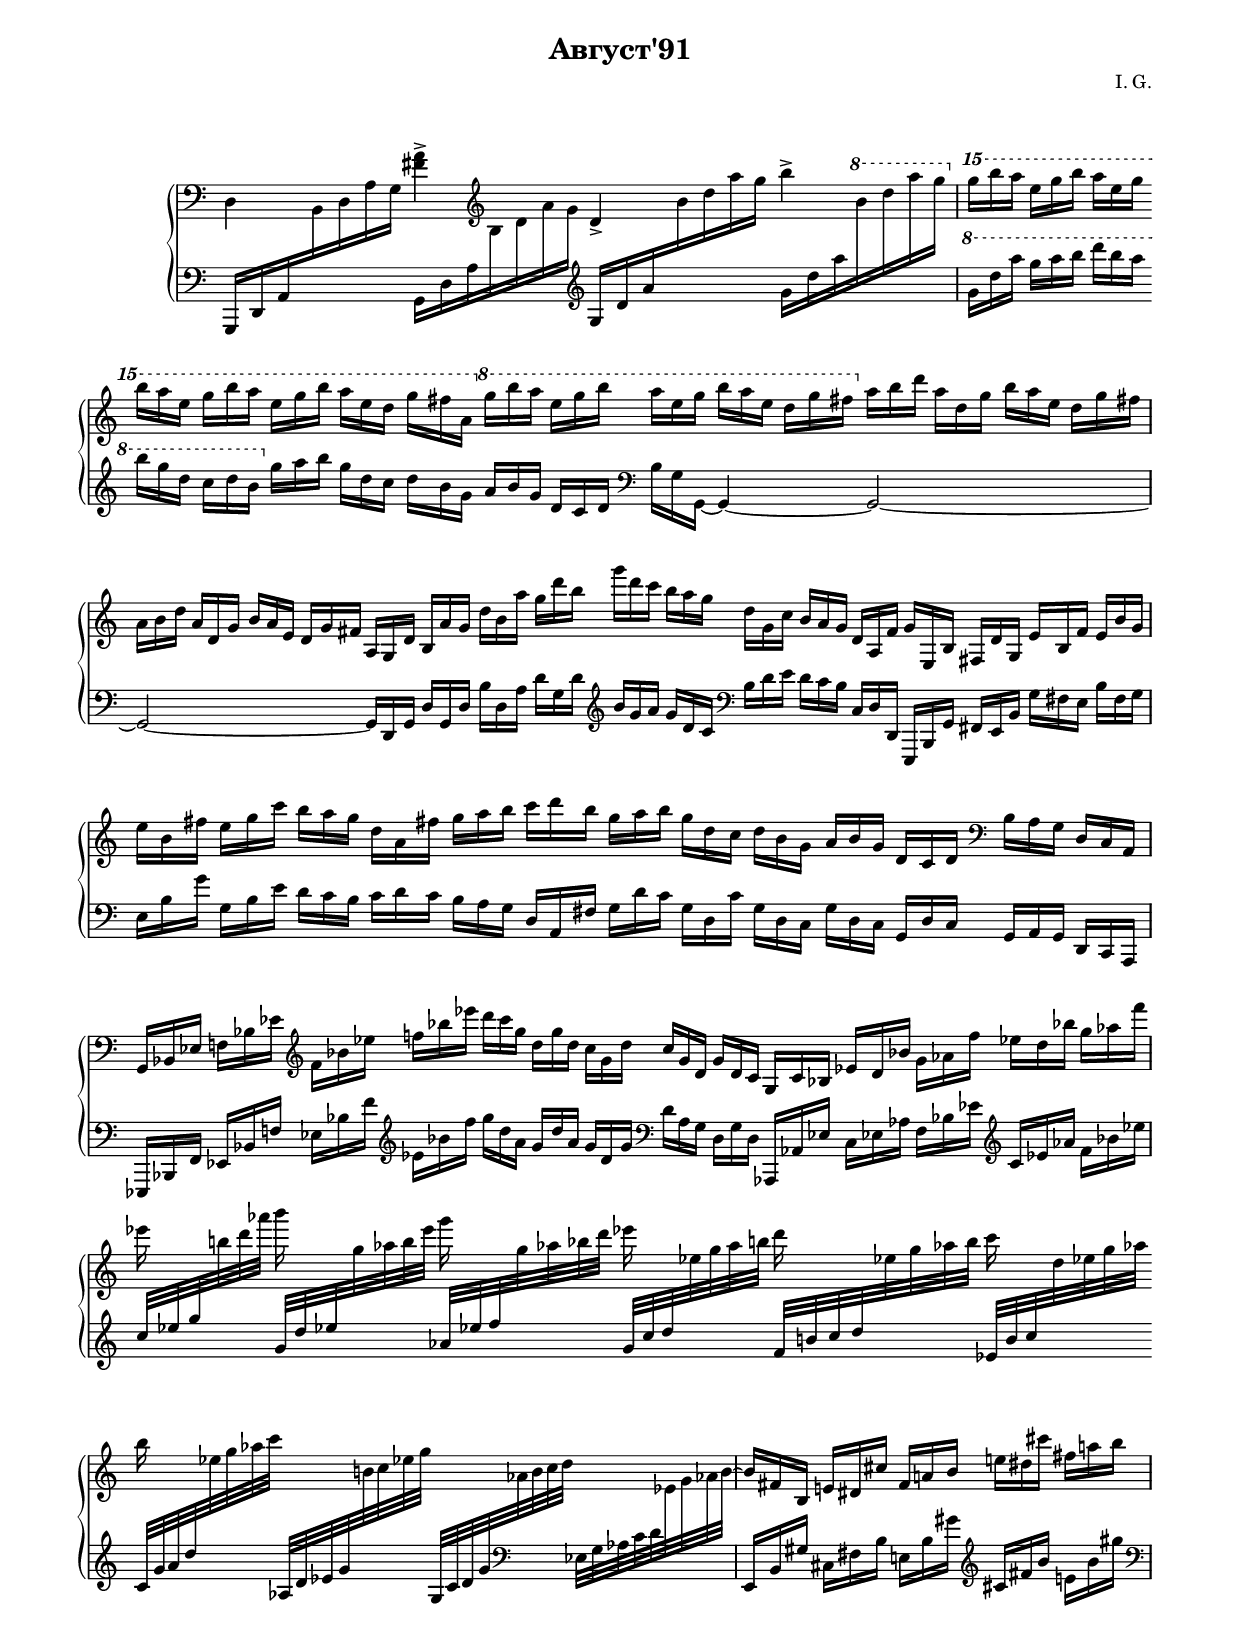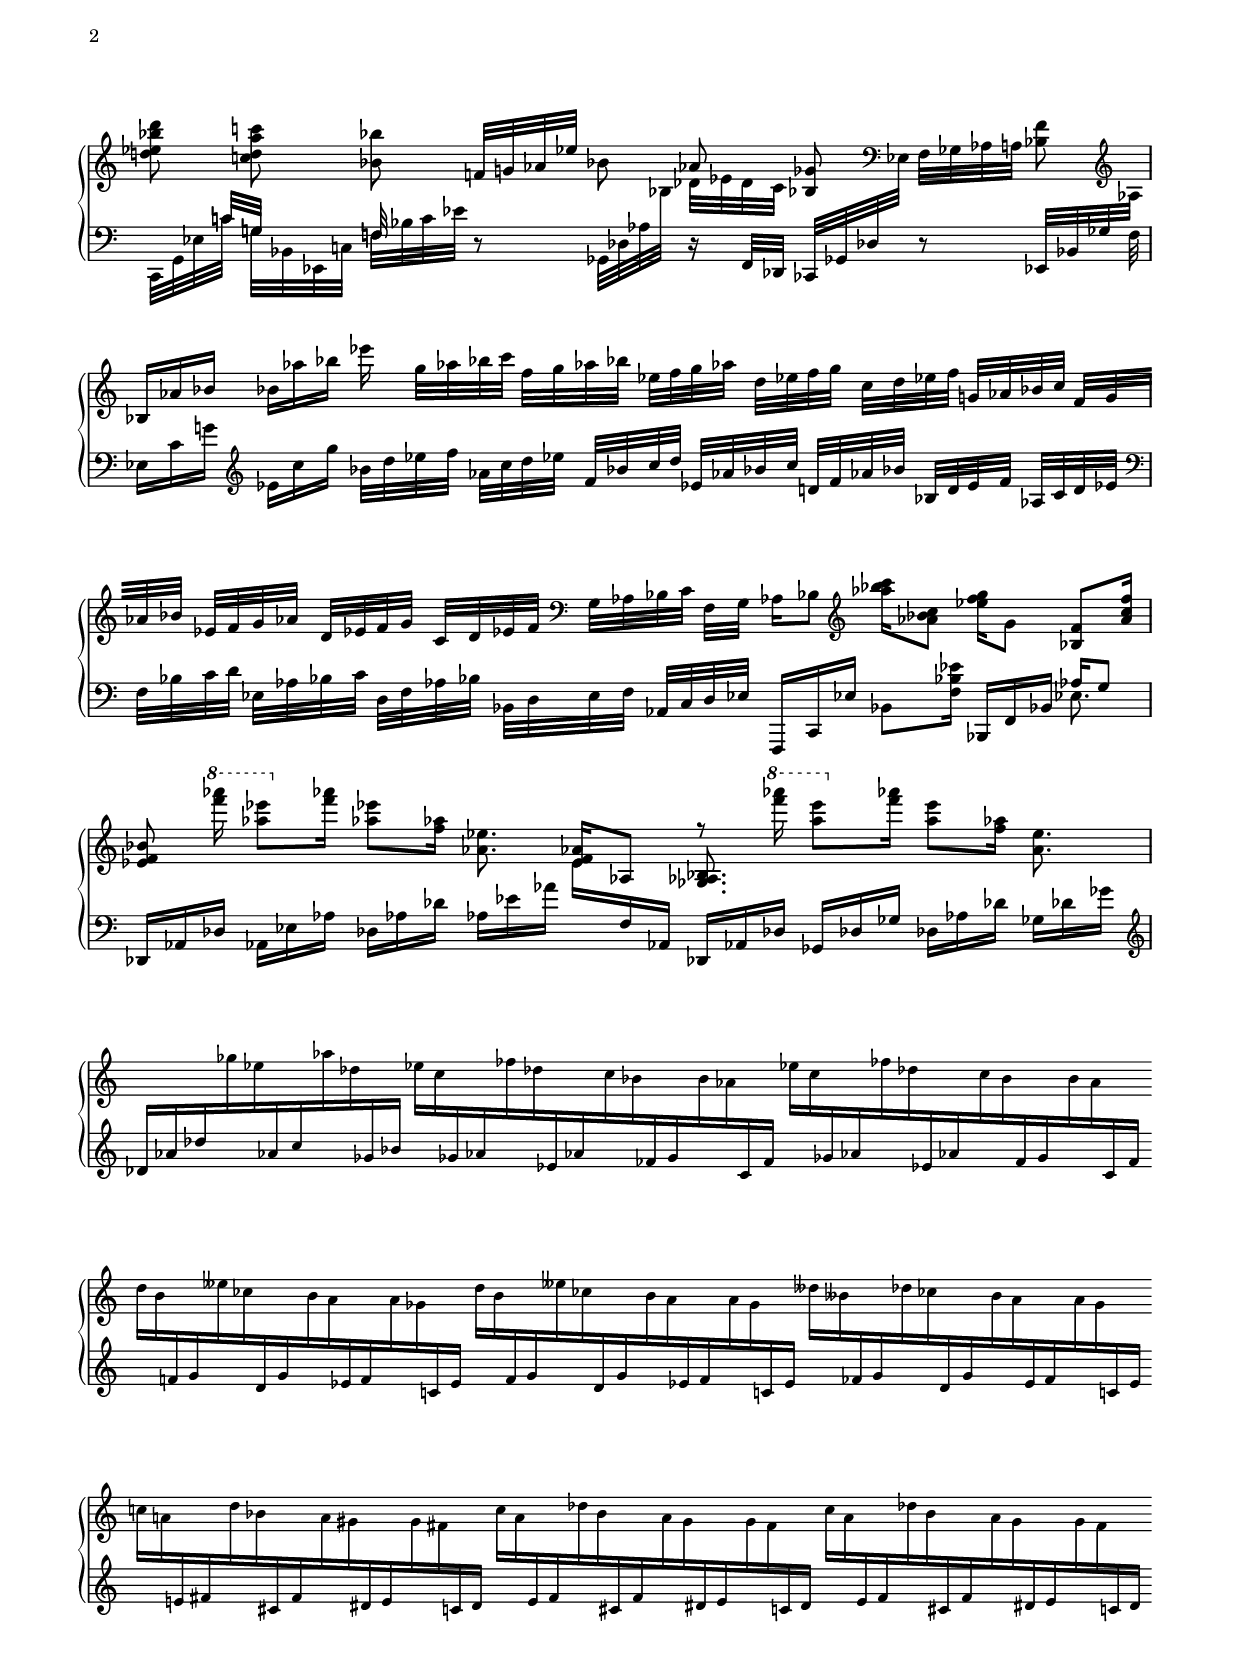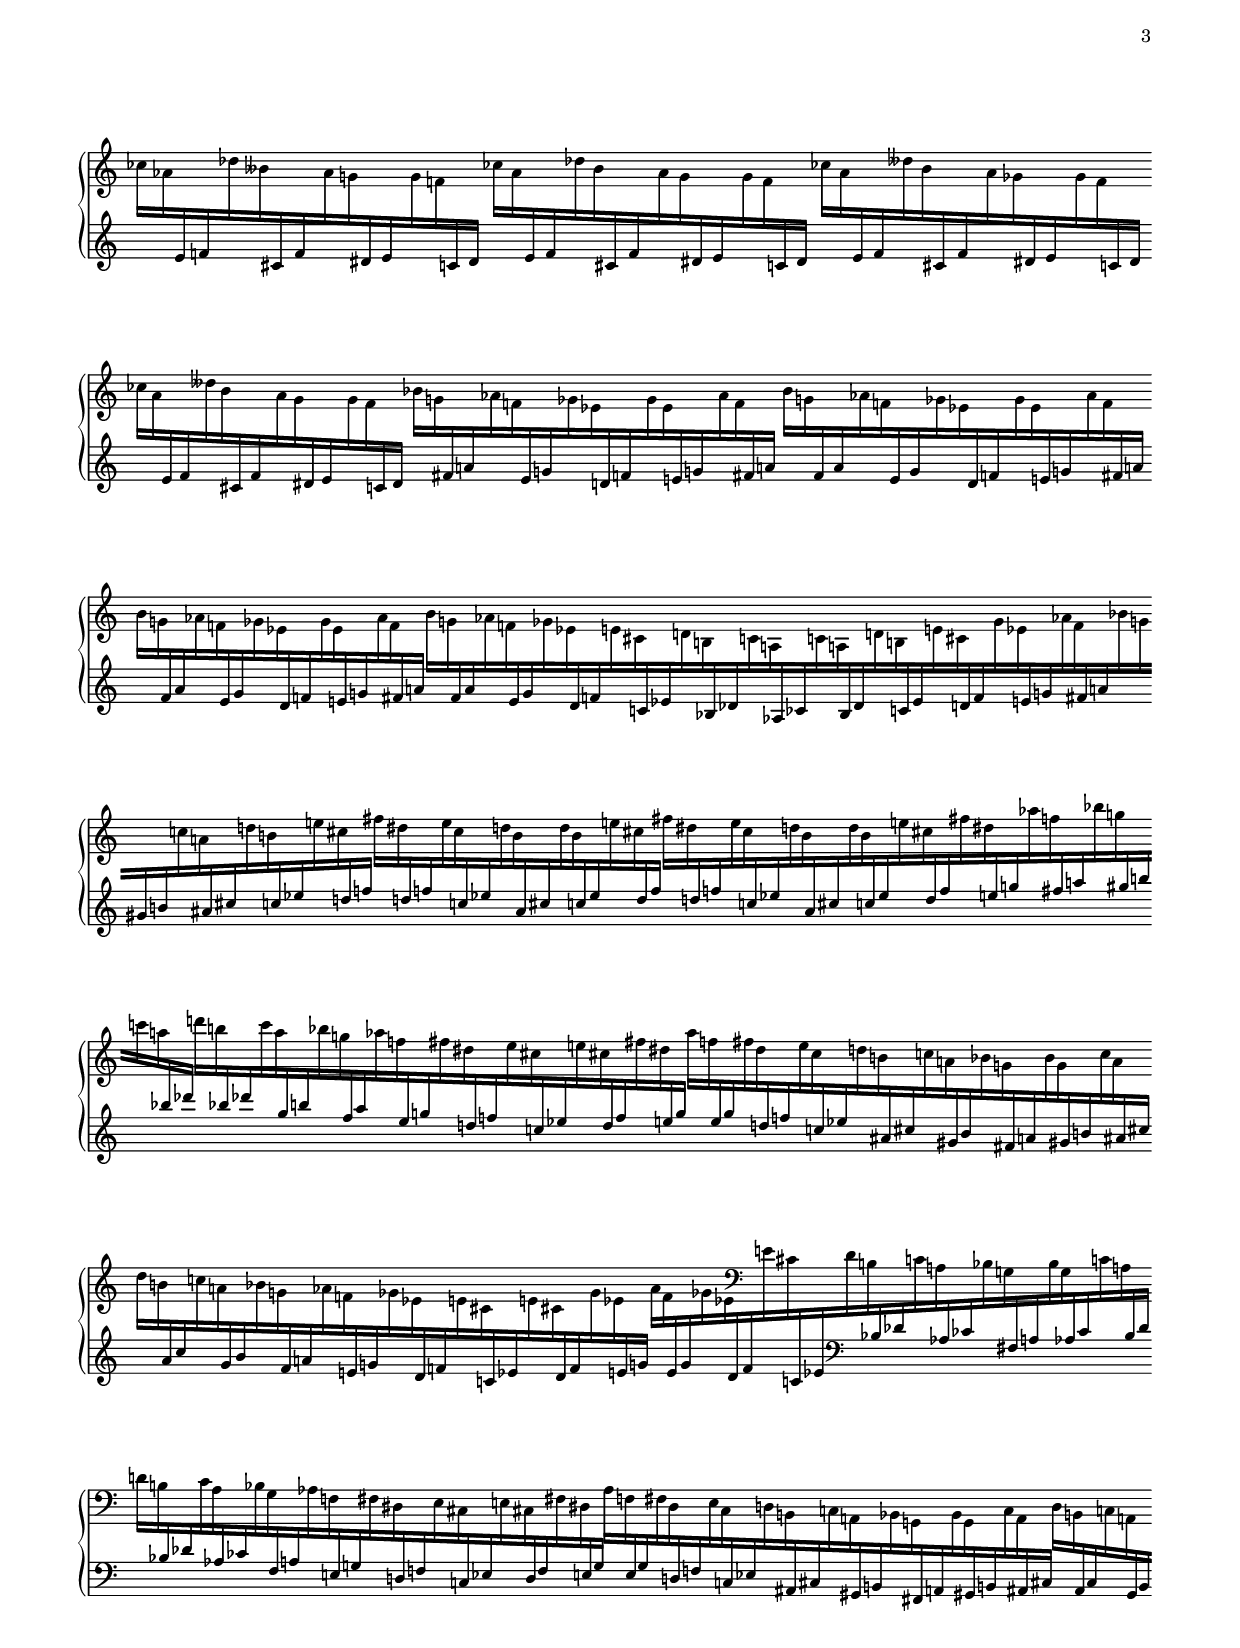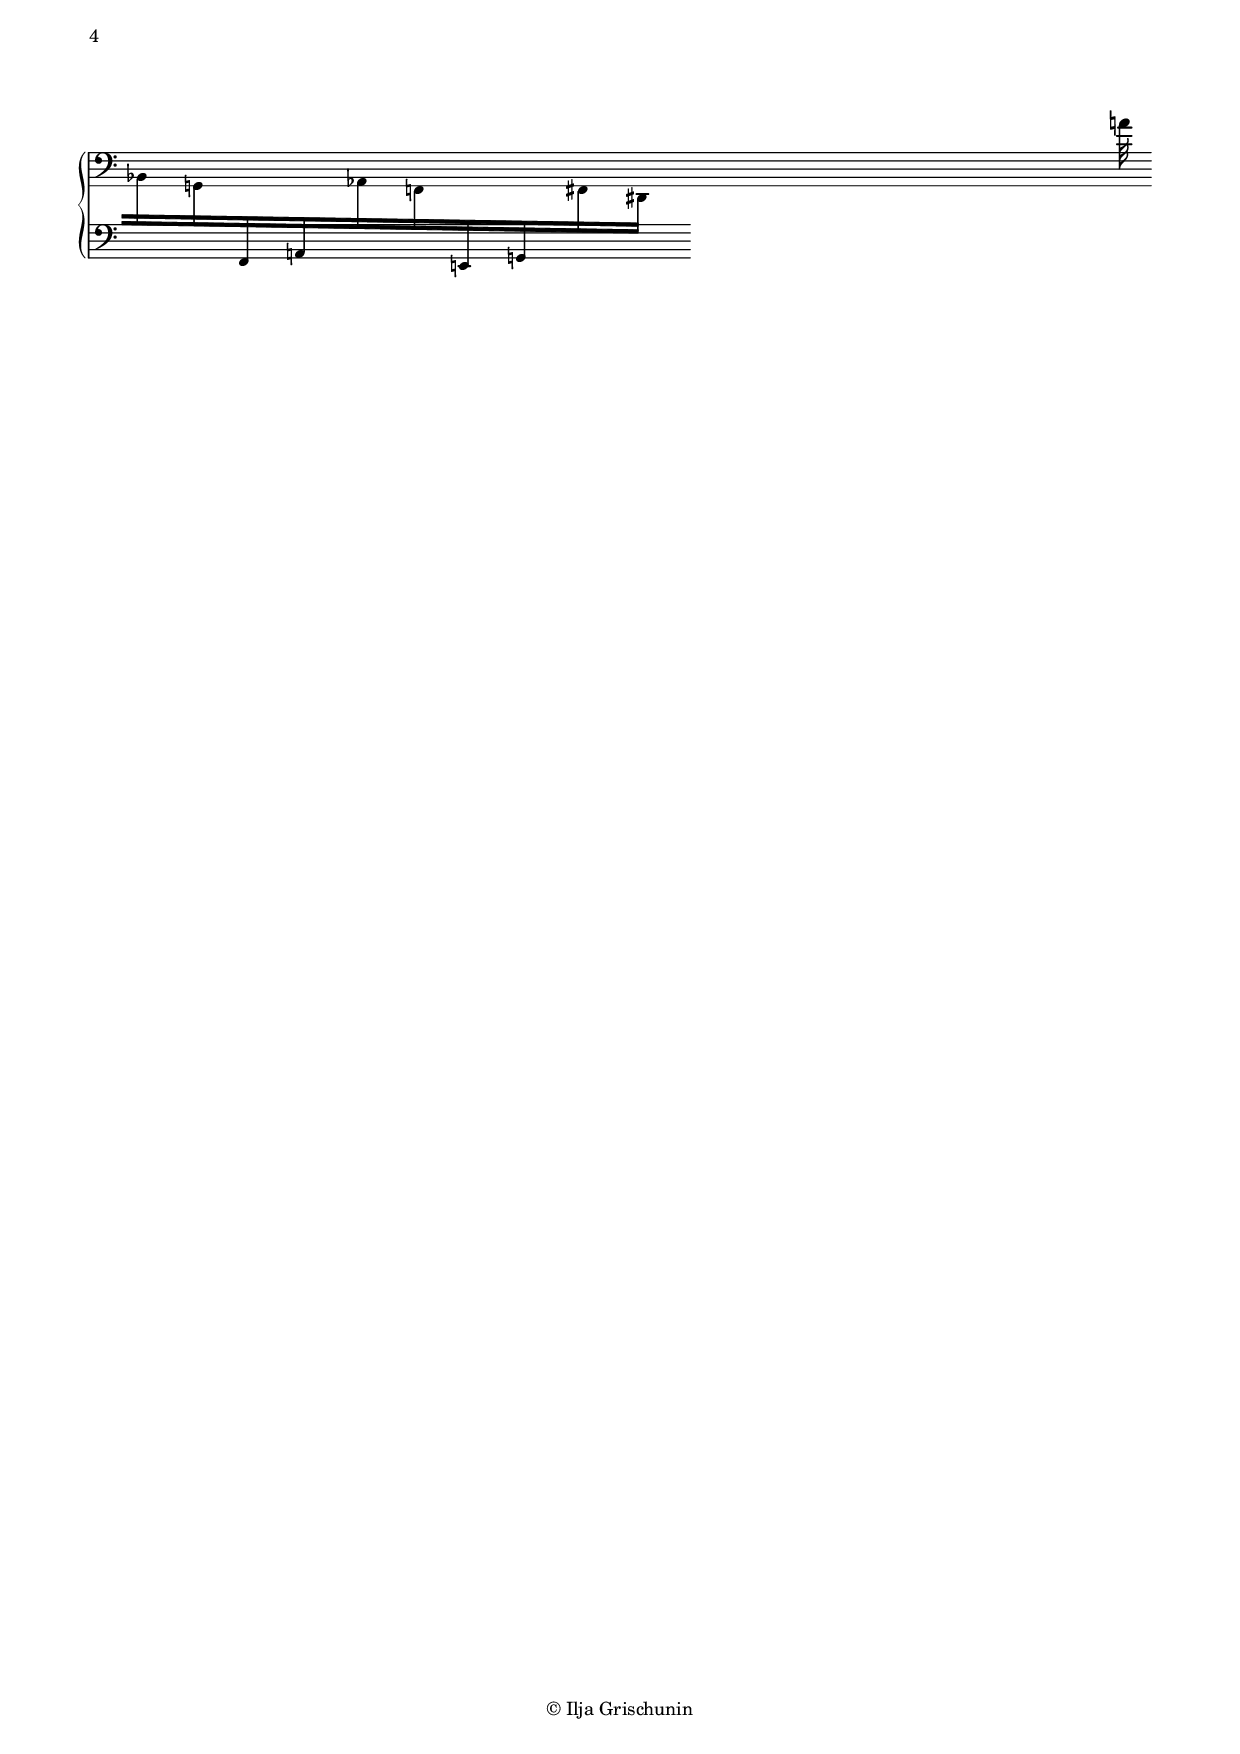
\version "2.19.15"

\language "deutsch"

\header {
  title = "Август'91"
  %meter = "Von Langsam bis Rasch"
  composer = "I. G."
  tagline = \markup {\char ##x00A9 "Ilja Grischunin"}
}
#(set-global-staff-size 16)
\paper {
  #(set-paper-size "a4")
  top-system-spacing #'basic-distance = #20
  top-markup-spacing #'basic-distance = #10
  markup-system-spacing #'basic-distance = #30
  system-system-spacing #'basic-distance = #20
  last-bottom-spacing #'basic-distance = #20
  left-margin = 15
  right-margin = 15
  %two-sided = ##t
  %inner-margin = 25
  %outer-margin = 15
}

\layout {
  \context {
    \PianoStaff
    \consists #Span_stem_engraver
  }
  \context{
    \Score
    %\override StaffGrouper.staff-staff-spacing.basic-distance = #15
    \remove "Bar_number_engraver"
    %\omit BarLine
    %\omit SpanBar
  }
}

top = \change Staff = "RH"
bot = \change Staff = "LH"

%%%%%%%%%%% RH %%%%%%%%%%%%
rechts = \relative {
  \accidentalStyle piano
  \clef bass
  \override Staff.TimeSignature.stencil = ##f
  %\override Score.BarLine.stencil = ##f
  \override Score.SpanBar.stencil = ##f
  \time 14/8
  d4 s8.
  \change Staff = LH
  \stemDown
  g,16[ d' a'
  \change Staff = RH
  \clef treble
  h d a' g]
  \stemNeutral
  d4-> s8.
  \change Staff = LH
  \stemDown
  g16[ d' a'
  \change Staff = RH
  \override Staff.OttavaBracket.padding = 1
  \ottava #1
  \set Staff.ottavation = #"8"
  h d a' g]
  \time 17/8
  \stemNeutral
  \set tupletSpannerDuration = #(ly:make-moment 1 8)
  \override TupletNumber #'transparent = ##t
  \override TupletBracket #'bracket-visibility = ##f
  \tuplet 3/2 8 {
    \ottava #2
    \set Staff.ottavation = #"15"
    \repeat unfold 5 {g' h a e} d g fis a,
    \ottava #1
    \set Staff.ottavation = #"8"
    \repeat unfold 3 {g h a e} d g fis
    \ottava #0
    a, h d a d, g h a e d g fis
    a, h d a d, g h a e d g fis
    a, g d' h a' g d' h a' g d' h
    g' d c h a g d g, c h a g
    d a fis' g e, h' fis d' g, e' h fis' e h' g
    \time 13/8
    e' h fis'
    e g c h a g d a fis'! g a h c d h g a h g d c
    d h g a h g d c d
    \clef bass
    h a g d c a
  }
  \time 14/8
  \tuplet 3/2 8 {
    g b es f b es
    \clef treble
    f b es
    f b es
    d c g d g d c g d' c g d g d c
    g c b es d b'! g as f' es! d b'! g as f'
  }
  \time 15/8
  es16 s h' s g s es! s d s8. c16 s h s8. s2
  \change Staff = LH
  \times 8/9 {
    \stemDown
    es,,,32 g as c d
    \change Staff = RH
    es g as! h~\noBreak
  }
  \time 5/8
  \set beatStructure = #'(1 1 1 1 1)
  \stemNeutral
  \tuplet 3/2 8 {
    h16 fis h,
    e dis cis' fis, a h
    e dis cis' fis, a h
  }
  \time 9/8
  \set beatStructure = #'(1 1 1 1 1 1 1 1 1)
  <d, es b' d>8<c d a' c><b b'!>
  f32 g as es'! b!8
  <<
    {
      as!
    }
    \\
    {
      des,32 es des c
    }
  >>
  <b! ges'>8
  \change Staff = LH
  r8
  \once\override Beam.positions = #'(4 . 4.7)
  es,,!32 b'! ges'
  \change Staff = RH
  \clef treble
  as
  \tuplet 3/2 8 {
    b16 as' b b! as' b
  }
  \override Beam #'breakable = ##t
  es
  g,32[ as! b! c] f,[ g as! b!] es,[ f g as!] d,[ es! f g] c,[ d es! f]
  g,[ as! b! c] f,[ g as! b!] es,[ f g as!] d,[ es! f g] c,[ d es! f]
  \clef bass
  g,[ as! b! c] f, g
  \tuplet 3/2 8 {
    as!16 b!8
    \clef treble
    <as'' b c>16 <as, b c>8<es' f g>16 g,8
    <b, f'><as' c f>16<es f b>8\noBeam
    \ottava #1
    \set Staff.ottavation = #"8"
    <f''' as>16<as, es'>8
    \ottava #0
    <f as!>16<as, es'>8
    <f as!>16<as, es'>8.
    <es f as!>16 as,8
  }
  <<
    {
      \override TupletNumber.transparent = ##t
      \override TupletBracket.bracket-visibility = ##f
      \times 2/3 {<ges as! b>8.}
    }
    \\
    {
      \override TupletNumber.transparent = ##t
      \override TupletBracket.bracket-visibility = ##f
      \times 2/3 {
        f''8\rest
        \ottava #1
        \set Staff.ottavation = #"8"
        <f'' as!>16
      }
    }
  >>
  \tuplet 3/2 8 {
    <as, es'>8
    \ottava #0
    <f as!>16<as, es'>8
    <f as!>16<as, es'>8.
  }
  \cadenzaOn
  s1*30 s8
  \clef bass
  s1*20
  a32
}
%%%%%%%%%%% LH %%%%%%%%%%%%
links = \relative {
  \accidentalStyle piano
  \clef bass
  \override Staff.TimeSignature.stencil = ##f
  %\override Score.BarLine.stencil = ##f
  \override Score.SpanBar.stencil = ##f
  \time 14/8
  g,,16[ d' a'
  \change Staff = RH
  h d a' g]
  <fis' a>4-> s8.
  \change Staff = LH
  \clef treble
  g,16[ d' a'
  \change Staff = RH
  h d a' g] h4-> s8.
  \change Staff = LH
  \time 17/8
  \set tupletSpannerDuration = #(ly:make-moment 1 8)
  \override TupletNumber #'transparent = ##t
  \override TupletBracket #'bracket-visibility = ##f
  \tuplet 3/2 8 {
    \ottava #1
    \set Staff.ottavation = #"8"
    g16 d' a' g a h d h a	\bar "" \break
    h g d c d h
    \ottava #0
    g a h g d c d h g a h g d c d
    \clef bass
    h g g,~
  }
  g4~ g2~ g~
  \tuplet 3/2 8 {
    g16 d g d' g, d' h' d, a' d g, d'
    \clef treble
    h' g a g d c
    \clef bass
    h d e d c h c, d d, e, h' g' fis e h' g' fis e
    h' fis g
    \time 13/8
    e h' g' g, h e d c h c d c h a g d a fis'
    g d' c g d c' g d c g' d c g d' c g a g d c a
  }
  \time 14/8
  \tuplet 3/2 8 {
    es b' f'
    es b' f'
    es b' f'
    \clef treble
    es b' f'
    g d a g d' a g d g
    \clef bass
    d a g d g d
    as, as' es' c es! as f b es
    \clef treble
    c es as f b es
  }
  \time 15/8
  \set beatStructure = #'(1 1 1 1 2 1 2 2 2 2)
  %\stemDown
  \times 4/6 {
    c32 es g
    \change Staff = RH
    h d as'
  }
  \change Staff = LH
  \times 4/7 {
    g,, d' es!
    \change Staff = RH
    g as h es
  }
  \change Staff = LH
  \times 4/7 {
    as,, es'! f
    \change Staff = RH
    g as! b d
  }
  \change Staff = LH
  \times 4/7 {
    g,, c d
    \change Staff = RH
    es g as h
  }
  \change Staff = LH
  f, h c d
  \change Staff = RH
  es! g as! h
  \change Staff = LH
  \times 4/7 {
    es,, h' c
    \change Staff = RH
    d es! g as!
  }
  \bar ""
  \change Staff = LH
  c,, g' as d
  \change Staff = RH
  es! g as! c
  \change Staff = LH
  as,, d es! g
  \change Staff = RH
  h c es! g
  \change Staff = LH
  g,, c d g
  \clef bass
  \change Staff = RH
  as h c d
  \change Staff = LH
  s4
  \tuplet 3/2 8 {
    e,,,16 h' gis'
    cis, fis h
    e,16 h' gis'
    \clef treble
    cis, fis h
    e,16 h' gis'
  }
  \time 9/8
  \set beatStructure = #'(1 1 1 1 1 1 1 1 1)
  \clef bass
  <<
    {
      s16. c,,32[ g] s16. f32 s16.
    }
    \\
    {
      \set beatStructure = #'(1 1 1)
      c,32 g' es' c' g b, es, c' f b c es
    }
  >>
  r8
  \stemDown
  ges,,32 des' as'
  \change Staff = RH
  b
  \change Staff = LH
  \stemNeutral
  r16 f,32 des ces ges'! des'!
  \change Staff = RH
  \clef bass
  es f ges as a
  <<
    {
      \stemDown
      <b f'>8
    }
    \\
    {
      s16.
      \change Staff = LH
      f32
    }
  >>
  \change Staff = LH
  \tuplet 3/2 8 {
    es16 c' g'
    \clef treble
    es c' g'
  }
  b,32 d es f as, c d es! f, b! c d es,! as! b! c d, f as! b!
  b, d es f as, c d es!
  \clef bass
  f, b! c d es,! as! b! c d, f as! b! b, d es f as, c d es!
  \tuplet 3/2 8 {
    f,,16 c' es'! b!8 <f' b! es>16 b,, f' b!
  }
  <<
    {
      \override TupletNumber.transparent = ##t
      \override TupletBracket.bracket-visibility = ##f
      \times 2/3 {as'! g8}
    }
    \\
    {
      \override TupletNumber.transparent = ##t
      \override TupletBracket.bracket-visibility = ##f
      \times 2/3 {es!8.}
    }
  >>
  \tuplet 3/2 8 {
    des,16 as' des as! es' as
    des,! as'! des as! es' as
    \change Staff = RH es \change Staff = LH f, as,!
    des,! as'! des! ges,! des'! ges
    des! as'! des! ges,! des'! ges
  }
  \cadenzaOn
  \clef treble
  \override Beam.breakable = ##t
  des16[ as' des
  \small
  \top ges es \bot as,! c
  \top as' des, \bot ges, b]
  \repeat unfold 2 {
    \top es![ c \bot ges! as!
    \top fes'! des! \bot es,! as!
    \top c b \bot fes ges
    \top b as \bot c, fes]
  }
  \bar ""
  \top des'[ b \bot f! ges
  \top eses' ces \bot des, ges
  \top b as \bot es f
  \top as ges \bot c, es]
  \top des'[ b \bot f ges
  \top eses' ces \bot des, ges
  \top b as \bot es f
  \top as ges \bot c, es]
  \top deses'[ heses \bot fes ges
  \top des' ces \bot des, ges
  \top heses as \bot es fes
  \top as ges \bot c, es]
  \bar ""
  \repeat unfold 3 {
    \top c'[ a \bot e fis
    \top des' b \bot cis, fis
    \top a gis \bot dis e
    \top gis fis \bot c! dis]
  }
  \bar ""
  \repeat unfold 2 {
    \top ces'[ as \bot e f
    \top des' heses \bot cis, f
    \top as g \bot dis e
    \top g f \bot c! dis]
  }
  \top ces'[ as \bot e f
  \top deses' heses \bot cis, f
  \top as ges \bot dis e
  \top ges f \bot c! dis]
  \bar ""
  \top ces'[ as \bot e f
  \top deses' heses \bot cis, f
  \top as ges \bot dis e
  \top ges f \bot c! dis]
  \repeat unfold 2 {
    \top b'[ g \bot fis a
    \top as f \bot e g
    \top ges es \bot d f
    \top ges es \bot e g
    \top as f \bot fis a]
  }
  \bar ""
  \top b[ g \bot fis a
  \top as f \bot e g
  \top ges es \bot d f
  \top ges es \bot e g
  \top as f \bot fis a]
  \top b[ g \bot fis a
  \top as f \bot e g
  \top ges es \bot d f
  \top e cis \bot c es
  \top d h \bot b des
  \top c a \bot as ces
  \top c a \bot b des
  \top d h \bot c es
  \top e cis \bot d f
  \top ges es \bot e g
  \top as f \bot fis a
  \top b g
  \bar ""
  \break
  \bot gis h
  \top c a \bot ais cis
  \top d h \bot c es
  \top e cis \bot d f]
  \top fis[ dis \bot d f
  \top e cis \bot c es
  \top d h \bot ais cis
  \top d h \bot c es
  \top e cis \bot d f]
  \top fis[ dis \bot d f
  \top e cis \bot c es
  \top d h \bot ais cis
  \top d h \bot c es
  \top e cis \bot d f
  \top fis dis \bot e g
  \top as f \bot fis a
  \top b g \bot gis h
  \bar ""
  \break
  \top c a \bot b des]
  \top d[ h \bot b des
  \top c a \bot gis h
  \top b g \bot fis a
  \top as f \bot e g
  \top fis dis \bot d f
  \top e cis \bot c es
  \top e cis \bot d f
  \top fis dis \bot e g]
  \top as[ f \bot e g
  \top fis dis \bot d f
  \top e cis \bot c es
  \top d h \bot ais cis
  \top c a \bot gis h
  \top b g \bot fis a
  \top b g \bot gis h
  \top c a \bot ais cis]
  \bar ""
  \top d[ h \bot ais cis
  \top c a \bot gis h
  \top b g \bot fis a
  \top as f \bot e g
  \top ges es \bot d f
  \top e cis \bot c es
  \top e cis \bot d f
  \top ges es \bot e g]
  \once\override Beam.positions = #'(-5 . -1.5)
  \top as[ f \bot e g
  \top ges es \bot d f
  \top e cis \bot c es
  \clef bass
  \top d h \bot b des
  \top c a \bot as ces
  \top b g \bot fis a
  \top b g \bot as ces
  \top c a \bot b des]
  \bar ""
  \top d[ h \bot b des
  \top c a \bot as ces
  \top b g \bot fis a
  \top as f \bot e g
  \top fis dis \bot d f
  \top e cis \bot c es
  \top e cis \bot d f
  \top fis dis \bot e g]
  \top as[ f \bot e g
  \top fis dis \bot d f
  \top e cis \bot c es
  \top d h \bot ais cis
  \top c a \bot gis h
  \top b g \bot fis a
  \top b g \bot gis h
  \top c a \bot ais cis]
  \top d[ h \bot ais cis
  \top c a \bot gis h
  \bar ""
  \break
  \top b g \bot fis a
  \top as f \bot e g
  \top fis dis]
}
%%%%%%%%%%%%%%%%%%%%%%
\score {
  \new PianoStaff <<
    \new Staff = "RH" \rechts
    \new Staff = "LH" \links
  >>
}